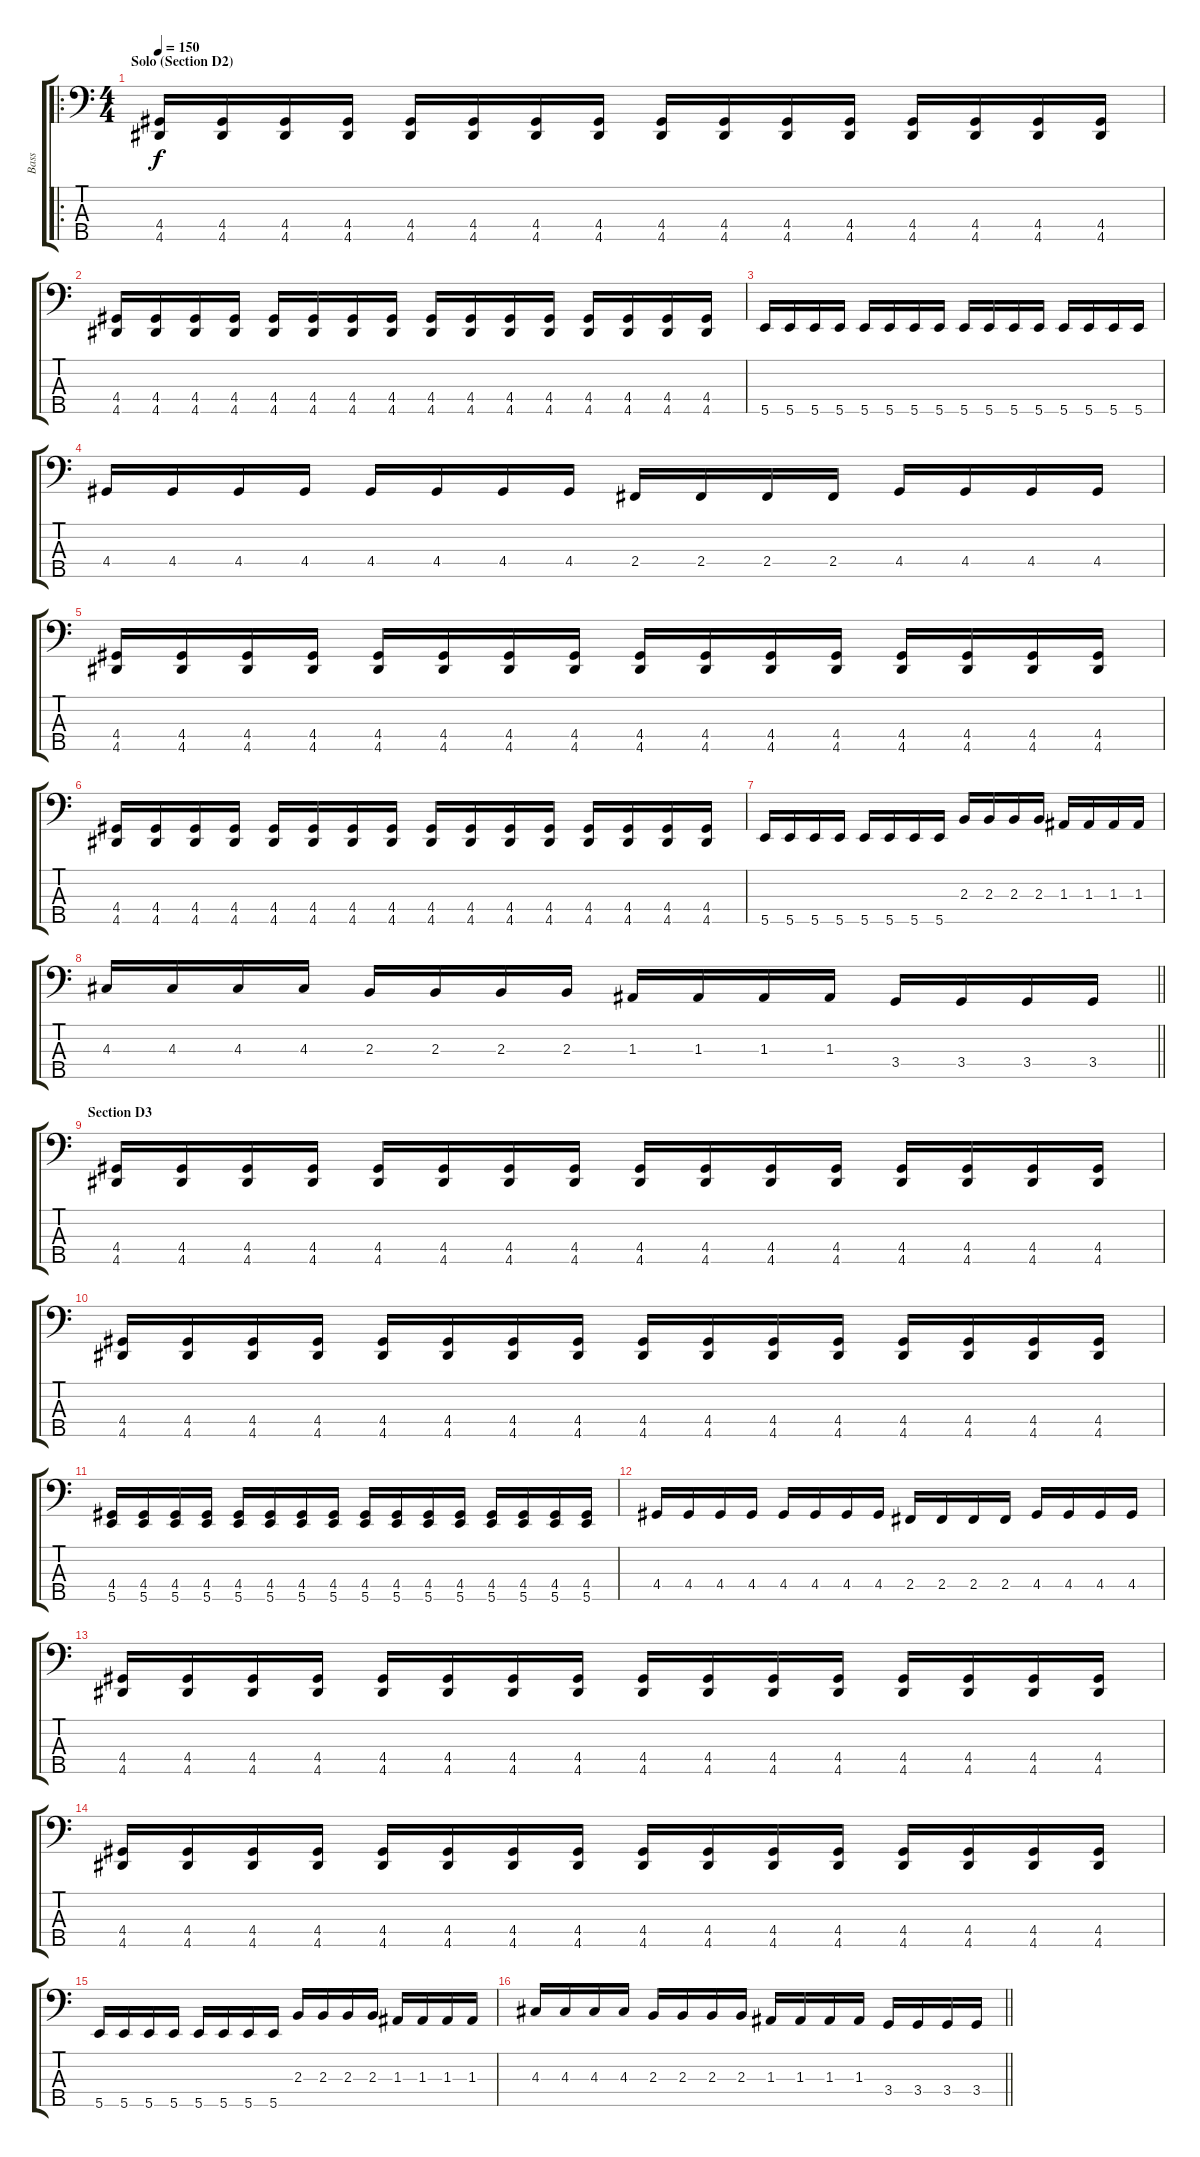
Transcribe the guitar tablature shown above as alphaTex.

\track ("Bass" "Bass") {instrument slapbass2}
\staff {score tabs}
\tuning (G2 D2 A1 E1 B0) {hide}
\ro
\ts (4 4)
\section ("" "Solo (Section D2)")
\tempo 150
\clef f4
\ks c
(4.4 4.5).16{dy f} (4.4 4.5).16 (4.4 4.5).16 (4.4 4.5).16 (4.4 4.5).16 (4.4 4.5).16 (4.4 4.5).16 (4.4 4.5).16 (4.4 4.5).16 (4.4 4.5).16 (4.4 4.5).16 (4.4 4.5).16 (4.4 4.5).16 (4.4 4.5).16 (4.4 4.5).16 (4.4 4.5).16 |
(4.4 4.5).16 (4.4 4.5).16 (4.4 4.5).16 (4.4 4.5).16 (4.4 4.5).16 (4.4 4.5).16 (4.4 4.5).16 (4.4 4.5).16 (4.4 4.5).16 (4.4 4.5).16 (4.4 4.5).16 (4.4 4.5).16 (4.4 4.5).16 (4.4 4.5).16 (4.4 4.5).16 (4.4 4.5).16 |
5.5.16 5.5.16 5.5.16 5.5.16 5.5.16 5.5.16 5.5.16 5.5.16 5.5.16 5.5.16 5.5.16 5.5.16 5.5.16 5.5.16 5.5.16 5.5.16 |
4.4.16 4.4.16 4.4.16 4.4.16 4.4.16 4.4.16 4.4.16 4.4.16 2.4.16 2.4.16 2.4.16 2.4.16 4.4.16 4.4.16 4.4.16 4.4.16 |
(4.4 4.5).16 (4.4 4.5).16 (4.4 4.5).16 (4.4 4.5).16 (4.4 4.5).16 (4.4 4.5).16 (4.4 4.5).16 (4.4 4.5).16 (4.4 4.5).16 (4.4 4.5).16 (4.4 4.5).16 (4.4 4.5).16 (4.4 4.5).16 (4.4 4.5).16 (4.4 4.5).16 (4.4 4.5).16 |
(4.4 4.5).16 (4.4 4.5).16 (4.4 4.5).16 (4.4 4.5).16 (4.4 4.5).16 (4.4 4.5).16 (4.4 4.5).16 (4.4 4.5).16 (4.4 4.5).16 (4.4 4.5).16 (4.4 4.5).16 (4.4 4.5).16 (4.4 4.5).16 (4.4 4.5).16 (4.4 4.5).16 (4.4 4.5).16 |
5.5.16 5.5.16 5.5.16 5.5.16 5.5.16 5.5.16 5.5.16 5.5.16 2.3.16 2.3.16 2.3.16 2.3.16 1.3.16 1.3.16 1.3.16 1.3.16 |
\barLineRight lightlight
4.3.16 4.3.16 4.3.16 4.3.16 2.3.16 2.3.16 2.3.16 2.3.16 1.3.16 1.3.16 1.3.16 1.3.16 3.4.16 3.4.16 3.4.16 3.4.16 |
\section ("" "Section D3")
(4.4 4.5).16 (4.4 4.5).16 (4.4 4.5).16 (4.4 4.5).16 (4.4 4.5).16 (4.4 4.5).16 (4.4 4.5).16 (4.4 4.5).16 (4.4 4.5).16 (4.4 4.5).16 (4.4 4.5).16 (4.4 4.5).16 (4.4 4.5).16 (4.4 4.5).16 (4.4 4.5).16 (4.4 4.5).16 |
(4.4 4.5).16 (4.4 4.5).16 (4.4 4.5).16 (4.4 4.5).16 (4.4 4.5).16 (4.4 4.5).16 (4.4 4.5).16 (4.4 4.5).16 (4.4 4.5).16 (4.4 4.5).16 (4.4 4.5).16 (4.4 4.5).16 (4.4 4.5).16 (4.4 4.5).16 (4.4 4.5).16 (4.4 4.5).16 |
(4.4 5.5).16 (4.4 5.5).16 (4.4 5.5).16 (4.4 5.5).16 (4.4 5.5).16 (4.4 5.5).16 (4.4 5.5).16 (4.4 5.5).16 (4.4 5.5).16 (4.4 5.5).16 (4.4 5.5).16 (4.4 5.5).16 (4.4 5.5).16 (4.4 5.5).16 (4.4 5.5).16 (4.4 5.5).16 |
4.4.16 4.4.16 4.4.16 4.4.16 4.4.16 4.4.16 4.4.16 4.4.16 2.4.16 2.4.16 2.4.16 2.4.16 4.4.16 4.4.16 4.4.16 4.4.16 |
(4.4 4.5).16 (4.4 4.5).16 (4.4 4.5).16 (4.4 4.5).16 (4.4 4.5).16 (4.4 4.5).16 (4.4 4.5).16 (4.4 4.5).16 (4.4 4.5).16 (4.4 4.5).16 (4.4 4.5).16 (4.4 4.5).16 (4.4 4.5).16 (4.4 4.5).16 (4.4 4.5).16 (4.4 4.5).16 |
(4.4 4.5).16 (4.4 4.5).16 (4.4 4.5).16 (4.4 4.5).16 (4.4 4.5).16 (4.4 4.5).16 (4.4 4.5).16 (4.4 4.5).16 (4.4 4.5).16 (4.4 4.5).16 (4.4 4.5).16 (4.4 4.5).16 (4.4 4.5).16 (4.4 4.5).16 (4.4 4.5).16 (4.4 4.5).16 |
5.5.16 5.5.16 5.5.16 5.5.16 5.5.16 5.5.16 5.5.16 5.5.16 2.3.16 2.3.16 2.3.16 2.3.16 1.3.16 1.3.16 1.3.16 1.3.16 |
\barLineRight lightlight
4.3.16 4.3.16 4.3.16 4.3.16 2.3.16 2.3.16 2.3.16 2.3.16 1.3.16 1.3.16 1.3.16 1.3.16 3.4.16 3.4.16 3.4.16 3.4.16
